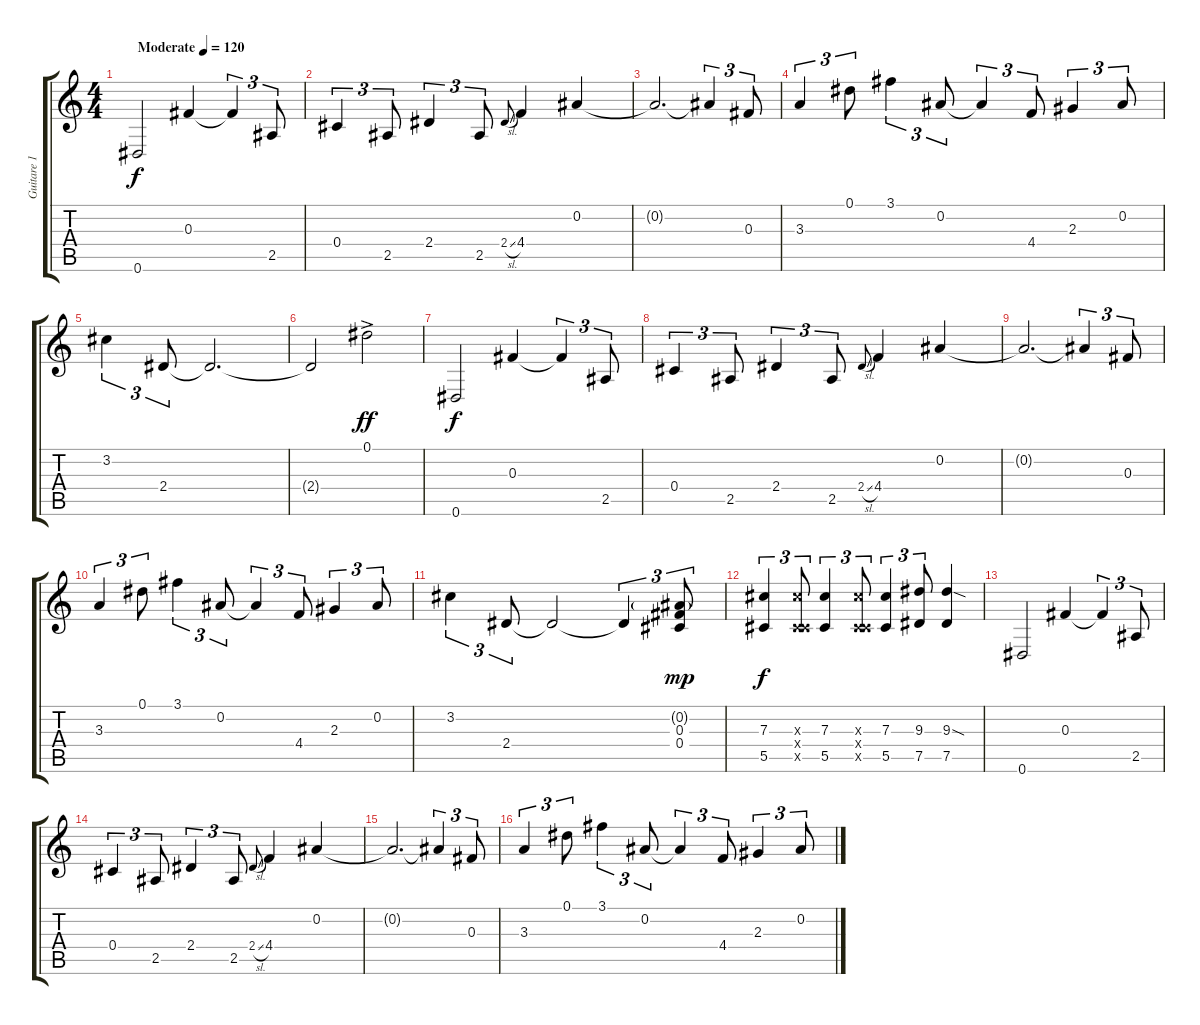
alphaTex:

\track ("Guitare 1" "Guitare 1") {instrument overdrivenguitar}
\staff {score tabs}
\tuning (Eb4 Bb3 Gb3 Db3 Ab2 Eb2) {hide}
\ts (4 4)
\tempo (120 "Moderate")
\clef g2
\ks c
0.6.2{dy f instrument overdrivenguitar} 0.3.4 0.3{t}.4{tu (3 2)} 2.5.8{tu (3 2)} |
0.4.4{tu (3 2)} 2.5.8{tu (3 2)} 2.4.4{tu (3 2)} 2.5.8{tu (3 2)} 2.4{sl}.8{gr onbeat} 4.4.4 0.2.4 |
0.2{t}.2{d} 0.2{t}.4{tu (3 2)} 0.3.8{tu (3 2)} |
3.3.4{tu (3 2)} 0.1.8{tu (3 2)} 3.1.4{tu (3 2)} 0.2.8{tu (3 2)} 0.2{t}.4{tu (3 2)} 4.4.8{tu (3 2)} 2.3.4{tu (3 2)} 0.2.8{tu (3 2)} |
3.2.4{tu (3 2)} 2.4.8{tu (3 2)} 2.4{t}.2{d} |
2.4{t}.2 0.1{ac}.2{dy ff} |
0.6.2{dy f} 0.3.4 0.3{t}.4{tu (3 2)} 2.5.8{tu (3 2)} |
0.4.4{tu (3 2)} 2.5.8{tu (3 2)} 2.4.4{tu (3 2)} 2.5.8{tu (3 2)} 2.4{sl}.8{gr onbeat} 4.4.4 0.2.4 |
0.2{t}.2{d} 0.2{t}.4{tu (3 2)} 0.3.8{tu (3 2)} |
3.3.4{tu (3 2)} 0.1.8{tu (3 2)} 3.1.4{tu (3 2)} 0.2.8{tu (3 2)} 0.2{t}.4{tu (3 2)} 4.4.8{tu (3 2)} 2.3.4{tu (3 2)} 0.2.8{tu (3 2)} |
3.2.4{tu (3 2)} 2.4.8{tu (3 2)} 2.4{t}.2 2.4{t}.4{tu (3 2)} (0.2{g} 0.3 0.4).8{tu (3 2) dy mp} |
(7.3 5.5).4{tu (3 2) dy f} (7.3{x} 0.4{x} 5.5{x}).8{tu (3 2)} (7.3 5.5).4{tu (3 2)} (7.3{x} 0.4{x} 5.5{x}).8{tu (3 2)} (7.3 5.5).4{tu (3 2)} (9.3 7.5).8{tu (3 2)} (9.3{sod} 7.5).4 |
0.6.2 0.3.4 0.3{t}.4{tu (3 2)} 2.5.8{tu (3 2)} |
0.4.4{tu (3 2)} 2.5.8{tu (3 2)} 2.4.4{tu (3 2)} 2.5.8{tu (3 2)} 2.4{sl}.8{gr onbeat} 4.4.4 0.2.4 |
0.2{t}.2{d} 0.2{t}.4{tu (3 2)} 0.3.8{tu (3 2)} |
3.3.4{tu (3 2)} 0.1.8{tu (3 2)} 3.1.4{tu (3 2)} 0.2.8{tu (3 2)} 0.2{t}.4{tu (3 2)} 4.4.8{tu (3 2)} 2.3.4{tu (3 2)} 0.2.8{tu (3 2)}
